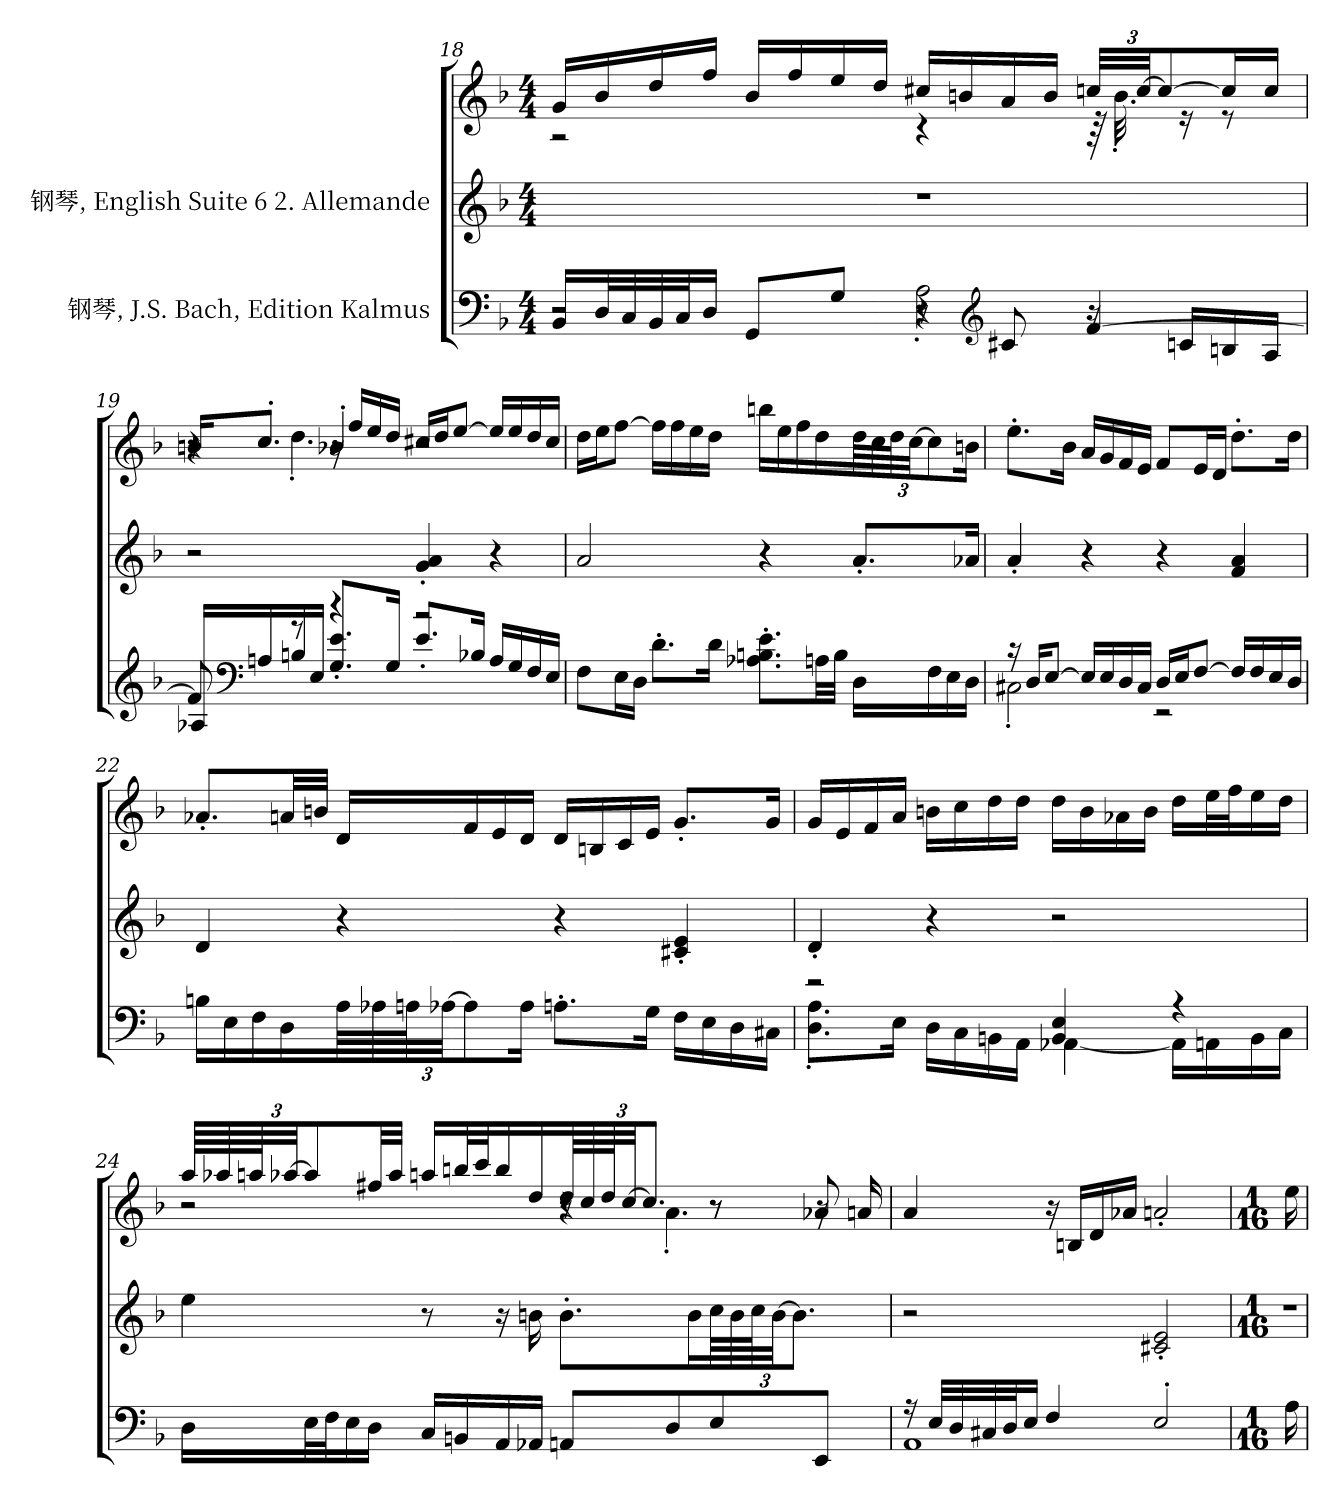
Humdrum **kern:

**kern	**kern	**kern
*part2	*part1	*part1
*staff3	*staff2	*staff1
*I"钢琴, J.S. Bach, Edition Kalmus	*I"钢琴, English Suite 6 2. Allemande	*
!!LO:LB:g=z
*clefF4	*clefG2	*clefG2
*k[b-]	*k[b-]	*k[b-]
*M4/4	*M4/4	*M4/4
=18	=18	=18
*^	*	*^
*	*^	*	*	*
2r	2r	16BB-/LL	1r	16g/LL	2r
.	.	32D/L	.	16b-/	.
.	.	32C/	.	.	.
.	.	32BB-/	.	16dd/	.
.	.	32C/J	.	.	.
.	.	16D/JJ	.	16ff/JJ	.
.	.	8GG/L	.	16b-/LL	.
.	.	.	.	16ff/	.
.	.	8G/J	.	16ee/	.
.	.	.	.	16dd/JJ	.
4r	2A'\	8r	.	16cc#X/LL	4r
.	.	.	.	16bn/	.
*clefG2	*	*	*	*	*
.	.	8c#X/	.	16a/	.
.	.	.	.	16b/JJ	.
*	*	*	*	*Xbrackettup	*
[4f/	.	16r	.	48ccn/LLL	64r
.	.	.	.	.	32.b'\
.	.	.	.	[48cc/JJ	.
.	.	.	.	12cc/_	.
.	.	16cn/LL	.	.	16r
.	.	16Bn/	.	16cc/L]	8r
.	.	16A/JJ	.	16cc/JJ	.
*	*v	*v	*	*	*
!!LO:LB:g=z
=19	=19	=19	=19	=19
*	*	*	*	*^
8f/]	16A-X/LL	2r	16bn/KL	8r	4r
*clefF4	*	*	*	*	*
.	16An/	.	8.cc'/J	.	.
8r	16Bn/	.	.	4.dd'\	.
.	16E/JJ	.	.	.	.
4r	8.G/' 8.e/'L	.	16r	.	4b-X'/
.	.	.	16ff/LL	.	.
.	.	.	16ee/	.	.
.	16G/Jk	.	16dd/JJ	.	.
2r	8.e'/L	4g/' 4a/'	16cc#X/LL	2r	2r
.	.	.	16dd/J	.	.
.	.	.	[8ee/J	.	.
.	16B-X/Jk	.	.	.	.
.	16A/LL	4r	16ee/LL]	.	.
.	16G/	.	16ee/	.	.
.	16F/	.	16dd/	.	.
.	16E/JJ	.	16cc#/JJ	.	.
*v	*v	*	*v	*v	*v
=20	=20	=20
8F\L	2a/	16dd\LL
.	.	16ee\J
16E\L	.	[8ff\J
16D\JJ	.	.
8.d'\L	.	16ff\LL]
.	.	16ff\
.	.	16ee\
16d\Jk	.	16dd\JJ
8.A-X\' 8.Bn\' 8.e\'L	4r	16bbn\LL
.	.	16ee\
.	.	16ff\
32An\LL	.	16dd\
32B\JJJ	.	.
16D\LL	8.a'/L	64dd\LL
.	.	64cc\
.	.	96dd\J
.	.	[48cc\JJ
16F\	.	8cc\]
16E\	.	.
16D\JJ	16a-X/Jk	16bn\Jk
!!LO:PB:g=z
=21	=21	=21
*^	*	*
16r	2C#X'\	4a'/	8.ee'\L
16D/KL	.	.	.
[8E/J	.	.	.
.	.	.	16b-\Jk
16E/LL]	.	4r	16a/LL
16E/	.	.	16g/
16D/	.	.	16f/
16C#/JJ	.	.	16e/JJ
16D/LL	2r	4r	8f/L
16E/J	.	.	.
[8F/J	.	.	16e/L
.	.	.	16d/JJ
16F/LL]	.	4f/ 4a/	8.dd'\L
16F/	.	.	.
16E/	.	.	.
16D/JJ	.	.	16dd\Jk
*v	*v	*	*
=22	=22	=22
16Bn\LL	4d/	8.a-X'/L
16E\	.	.
16F\	.	.
16D\	.	32an/LL
.	.	32bn/JJJ
64A\LL	4r	16d/LL
64A-X\	.	.
*Xbrackettup	*	*
96An\J	.	.
[48A-X\JJ	.	.
8A-\]	.	16f/
.	.	16e/
16A-\Jk	.	16d/JJ
8.An'\L	4r	16d/LL
.	.	16Bn/
.	.	16c/
16G\Jk	.	16e/JJ
16F\LL	4c#X/' 4e/'	8.g'/L
16E\	.	.
16D\	.	.
16C#X\JJ	.	16g/Jk
!!LO:LB:g=z
=23	=23	=23
*^	*	*
2r	8.D\' 8.A\'L	4d'/	16g/LL
.	.	.	16e/
.	.	.	16f/
.	16E\Jk	.	16a/JJ
.	16D\LL	4r	16bn\LL
.	16C\	.	16cc\
.	16BBn\	.	16dd\
.	16AA\JJ	.	16dd\JJ
4BB/ 4E/	[4AA-X\	2r	16dd\LL
.	.	.	16b\
.	.	.	16a-X\
.	.	.	16b\JJ
4r	16AA-\LL]	.	16dd\LL
.	16AAn\	.	32ee\L
.	.	.	32ff\J
.	16BB\	.	16ee\
.	16C\JJ	.	16dd\JJ
*v	*v	*	*
!!LO:LB:g=z
=24	=24	=24
*	*	*^
*	*	*	*^
16D\LL	4ee\	64aa/LLLL	2r	2r
.	.	64aa-X/	.	.
.	.	96aan/J	.	.
.	.	[48aa-X/JJ	.	.
32E\L	.	8aa-/]	.	.
32F\J	.	.	.	.
16E\	.	.	.	.
16D\JJ	.	32ff#X/LL	.	.
.	.	32aa-/JJJ	.	.
16C/LL	8r	16aan/LL	.	.
16BBn/	.	32bbn/L	.	.
.	.	32ccc/J	.	.
16AA/	16r	16bb/	.	.
16AA-X/JJ	16bn\	16dd/	.	.
8AAn/L	8.b'\L	64dd/LL	8r	4r
.	.	64cc/	.	.
.	.	96dd/J	.	.
.	.	[48cc/JJ	.	.
.	.	8.cc/J]	.	.
8D/	.	.	4.a'\	.
.	16b\L	.	.	.
8E/	64cc\LL	8r	.	8r
.	64b\	.	.	.
*	*Xbrackettup	*	*	*
.	96cc\J	.	.	.
.	[48b\JJ	.	.	.
.	8.b\J]	.	.	.
8EE/J	.	16r	.	8a-X/
.	.	16an/	.	.
*	*	*v	*v	*v
!!LO:LB:g=z
=25	=25	=25
*^	*	*
16r	1AA	2r	4a/
32E/LLL	.	.	.
32D/	.	.	.
32C#X/	.	.	.
32D/J	.	.	.
16E/JJ	.	.	.
4F/	.	.	16r
.	.	.	16Bn/LL
.	.	.	16d/
.	.	.	16a-X/JJ
2E'/	.	2c#X/' 2e/'	2an'/
*v	*v	*	*
=26	=26	=26
*M1/16	*M1/16	*M1/16
*	*	*MM70
16A\	16r	16ee\
=	=	=
*-	*-	*-
